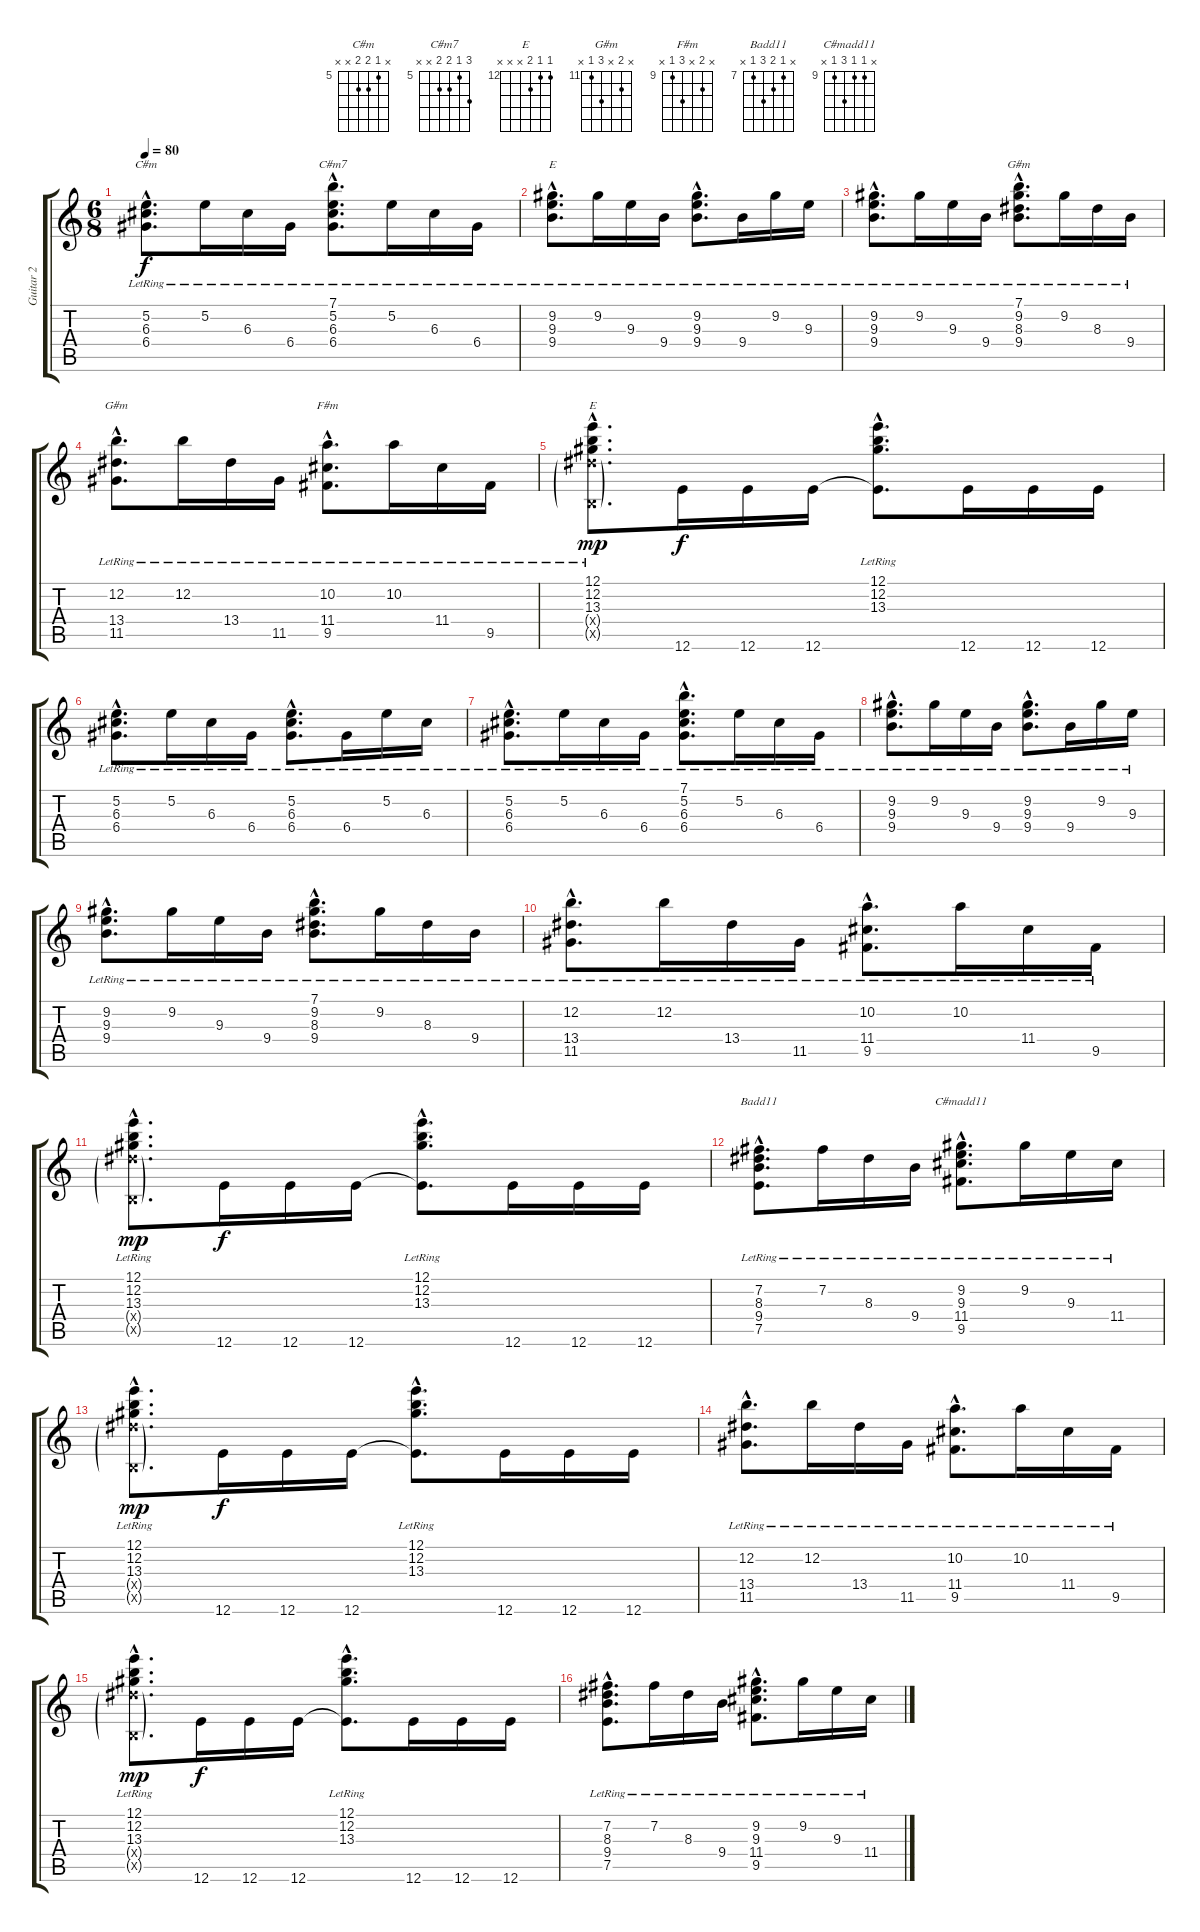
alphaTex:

\track ("Guitar 2" "Guitar 2") {instrument electricguitarclean}
\staff {score tabs}
\tuning (E4 B3 G3 D3 A2 E2) {hide}
\chord ("C#m" x 5 6 6 x x) {firstfret 5}
\chord ("C#m7" 7 5 6 6 x x) {firstfret 5}
\chord ("E" x 9 9 9 x x) {firstfret 9}
\chord ("G#m" 7 9 8 9 x x) {firstfret 7}
\chord ("G#m" x 12 x 13 11 x) {firstfret 11}
\chord ("F#m" x 10 x 11 9 x) {firstfret 9}
\chord ("E" 12 12 13 x x x) {firstfret 12}
\chord ("Badd11" x 7 8 9 7 x) {firstfret 7}
\chord ("C#madd11" x 9 9 11 9 x) {firstfret 9}
\ts (6 8)
\tempo 80
\clef g2
\ks c
(5.2{hac lr} 6.3{hac lr} 6.4{hac lr}).8{d ch "C#m" dy f} 5.2{lr}.16 6.3{lr}.16 6.4{lr}.16 (7.1{hac lr} 5.2{hac lr} 6.3{hac lr} 6.4{hac lr}).8{d ch "C#m7"} 5.2{lr}.16 6.3{lr}.16 6.4{lr}.16 |
(9.2{hac lr} 9.3{hac lr} 9.4{hac lr}).8{d ch "E"} 9.2{lr}.16 9.3{lr}.16 9.4{lr}.16 (9.2{hac lr} 9.3{hac lr} 9.4{hac lr}).8{d} 9.4{lr}.16 9.2{lr}.16 9.3{lr}.16 |
(9.2{hac lr} 9.3{hac lr} 9.4{hac lr}).8{d} 9.2{lr}.16 9.3{lr}.16 9.4{lr}.16 (7.1{hac lr} 9.2{hac lr} 8.3{hac lr} 9.4{hac lr}).8{d ch "G#m"} 9.2{lr}.16 8.3{lr}.16 9.4{lr}.16 |
(12.2{hac lr} 13.4{hac lr} 11.5{hac lr}).8{d ch "G#m"} 12.2{lr}.16 13.4{lr}.16 11.5{lr}.16 (10.2{hac lr} 11.4{hac lr} 9.5{hac lr}).8{d ch "F#m"} 10.2{lr}.16 11.4{lr}.16 9.5{lr}.16 |
(12.1{hac lr} 12.2{hac lr} 13.3{hac lr} 13.4{g hac x} 2.5{g hac x}).8{d ch "E" dy mp} 12.6.16{dy f} 12.6.16 12.6.16 (12.1{hac lr} 12.2{hac lr} 13.3{hac lr} 12.6{hac t}).8{d} 12.6.16 12.6.16 12.6.16 |
(5.2{hac lr} 6.3{hac lr} 6.4{hac lr}).8{d} 5.2{lr}.16 6.3{lr}.16 6.4{lr}.16 (5.2{hac lr} 6.3{hac lr} 6.4{hac lr}).8{d} 6.4{lr}.16 5.2{lr}.16 6.3{lr}.16 |
(5.2{hac lr} 6.3{hac lr} 6.4{hac lr}).8{d} 5.2{lr}.16 6.3{lr}.16 6.4{lr}.16 (7.1{hac lr} 5.2{hac lr} 6.3{hac lr} 6.4{hac lr}).8{d} 5.2{lr}.16 6.3{lr}.16 6.4{lr}.16 |
(9.2{hac lr} 9.3{hac lr} 9.4{hac lr}).8{d} 9.2{lr}.16 9.3{lr}.16 9.4{lr}.16 (9.2{hac lr} 9.3{hac lr} 9.4{hac lr}).8{d} 9.4{lr}.16 9.2{lr}.16 9.3{lr}.16 |
(9.2{hac lr} 9.3{hac lr} 9.4{hac lr}).8{d} 9.2{lr}.16 9.3{lr}.16 9.4{lr}.16 (7.1{hac lr} 9.2{hac lr} 8.3{hac lr} 9.4{hac lr}).8{d} 9.2{lr}.16 8.3{lr}.16 9.4{lr}.16 |
(12.2{hac lr} 13.4{hac lr} 11.5{hac lr}).8{d} 12.2{lr}.16 13.4{lr}.16 11.5{lr}.16 (10.2{hac lr} 11.4{hac lr} 9.5{hac lr}).8{d} 10.2{lr}.16 11.4{lr}.16 9.5{lr}.16 |
(12.1{hac lr} 12.2{hac lr} 13.3{hac lr} 13.4{g hac x} 2.5{g hac x}).8{d dy mp} 12.6.16{dy f} 12.6.16 12.6.16 (12.1{hac lr} 12.2{hac lr} 13.3{hac lr} 12.6{hac t}).8{d} 12.6.16 12.6.16 12.6.16 |
(7.2{hac lr} 8.3{hac lr} 9.4{hac lr} 7.5{hac lr}).8{d ch "Badd11"} 7.2{lr}.16 8.3{lr}.16 9.4{lr}.16 (9.2{hac lr} 9.3{hac lr} 11.4{hac lr} 9.5{hac lr}).8{d ch "C#madd11"} 9.2{lr}.16 9.3{lr}.16 11.4{lr}.16 |
(12.1{hac lr} 12.2{hac lr} 13.3{hac lr} 13.4{g hac x} 2.5{g hac x}).8{d dy mp} 12.6.16{dy f} 12.6.16 12.6.16 (12.1{hac lr} 12.2{hac lr} 13.3{hac lr} 12.6{hac t}).8{d} 12.6.16 12.6.16 12.6.16 |
(12.2{hac lr} 13.4{hac lr} 11.5{hac lr}).8{d} 12.2{lr}.16 13.4{lr}.16 11.5{lr}.16 (10.2{hac lr} 11.4{hac lr} 9.5{hac lr}).8{d} 10.2{lr}.16 11.4{lr}.16 9.5{lr}.16 |
(12.1{hac lr} 12.2{hac lr} 13.3{hac lr} 13.4{g hac x} 2.5{g hac x}).8{d dy mp} 12.6.16{dy f} 12.6.16 12.6.16 (12.1{hac lr} 12.2{hac lr} 13.3{hac lr} 12.6{hac t}).8{d} 12.6.16 12.6.16 12.6.16 |
(7.2{hac lr} 8.3{hac lr} 9.4{hac lr} 7.5{hac lr}).8{d} 7.2{lr}.16 8.3{lr}.16 9.4{lr}.16 (9.2{hac lr} 9.3{hac lr} 11.4{hac lr} 9.5{hac lr}).8{d} 9.2{lr}.16 9.3{lr}.16 11.4{lr}.16
